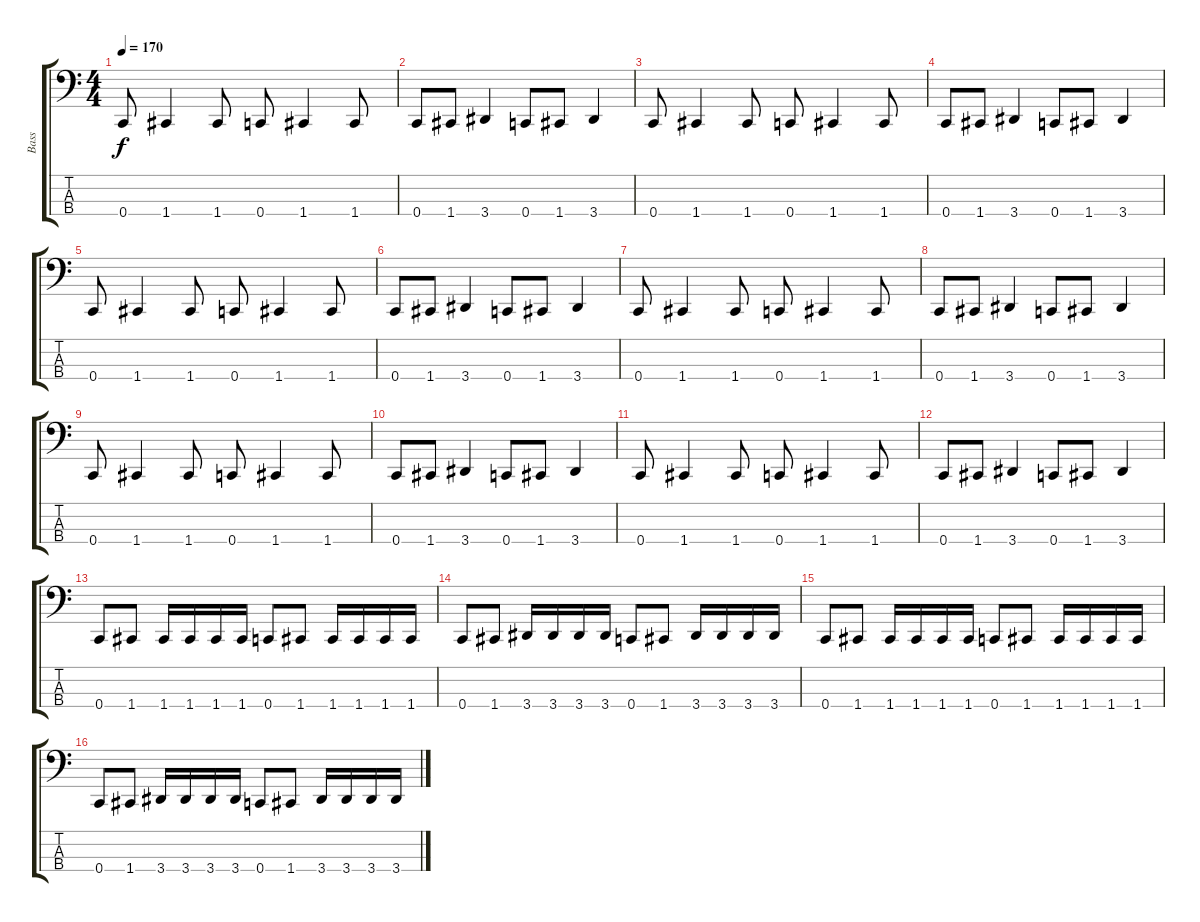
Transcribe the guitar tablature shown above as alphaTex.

\track ("Bass" "Bass") {instrument electricbassfinger}
\staff {score tabs}
\tuning (Eb2 Bb1 F1 C1) {hide}
\ts (4 4)
\tempo 170
\clef f4
\ks c
0.4.8{dy f} 1.4.4 1.4.8 0.4.8 1.4.4 1.4.8 |
0.4.8 1.4.8 3.4.4 0.4.8 1.4.8 3.4.4 |
0.4.8 1.4.4 1.4.8 0.4.8 1.4.4 1.4.8 |
0.4.8 1.4.8 3.4.4 0.4.8 1.4.8 3.4.4 |
0.4.8 1.4.4 1.4.8 0.4.8 1.4.4 1.4.8 |
0.4.8 1.4.8 3.4.4 0.4.8 1.4.8 3.4.4 |
0.4.8 1.4.4 1.4.8 0.4.8 1.4.4 1.4.8 |
0.4.8 1.4.8 3.4.4 0.4.8 1.4.8 3.4.4 |
0.4.8 1.4.4 1.4.8 0.4.8 1.4.4 1.4.8 |
0.4.8 1.4.8 3.4.4 0.4.8 1.4.8 3.4.4 |
0.4.8 1.4.4 1.4.8 0.4.8 1.4.4 1.4.8 |
0.4.8 1.4.8 3.4.4 0.4.8 1.4.8 3.4.4 |
0.4.8 1.4.8 1.4.16 1.4.16 1.4.16 1.4.16 0.4.8 1.4.8 1.4.16 1.4.16 1.4.16 1.4.16 |
0.4.8 1.4.8 3.4.16 3.4.16 3.4.16 3.4.16 0.4.8 1.4.8 3.4.16 3.4.16 3.4.16 3.4.16 |
0.4.8 1.4.8 1.4.16 1.4.16 1.4.16 1.4.16 0.4.8 1.4.8 1.4.16 1.4.16 1.4.16 1.4.16 |
0.4.8 1.4.8 3.4.16 3.4.16 3.4.16 3.4.16 0.4.8 1.4.8 3.4.16 3.4.16 3.4.16 3.4.16
